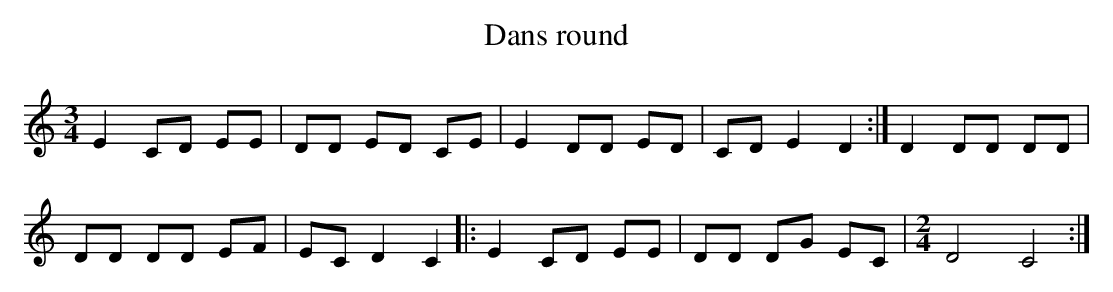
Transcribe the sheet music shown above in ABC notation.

X:1
T:Dans round
M:3/4
L:1/8
K:C
E2 CD EE |DD ED CE| E2 DD ED|CD E2 D2:|D2 DD DD|
DD DD EF|EC D2 C2|:E2 CD EE|DD DG EC|\
M:2/4
D4 C4 :|
